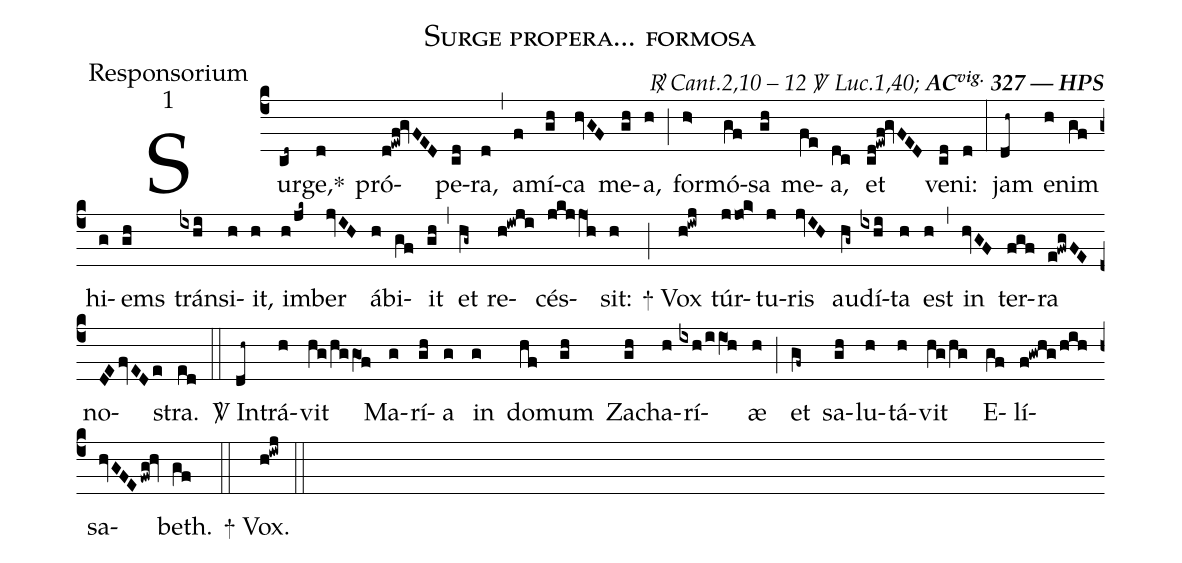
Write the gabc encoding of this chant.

name:Surge propera... formosa;
office-part:Responsorium;
mode:1;
commentary:{\itshape\mdseries \Rbar\  Cant.2,10 -- 12 \Vbar\  Luc.1,40;\/}   {\bfseries AC\textsuperscript{vig.} 327 --- HPS};
%%
(c4) Sur(cd~)ge,<sp>*</sp>(d) pró(d!ewf!gvFED)pe(cd)ra,(d) (,)
a(f)mí(gh)ca(hvGF) me(gh)a,(h) (;)
for(h>)mó(gf)sa(gh) me(fe)a,(dc) et(cd@ewf!gvFED) ve(cd)ni:(d) (:)
jam(dh~) e(h)nim(gf) hi(g)ems(gh) trán(ixhi)si(h)it,(h) im(h/jk~)ber(jvIH) áb(h)i(gf)it(gh) (,)
et(hg~) re(h!iwji)cés(jkjjO1h)sit:(h) (;)
<sp>+</sp> Vox(h!iwj) túr(jjo0!k>)tu(j)ris(jvIH) au(hg~)dí(ixhi)ta(h) est(h) (,)
in(hvGF) ter(fgf)ra(e!fwgFE) no(DEfvEDe)stra.(ed) (::)
<sp>V/</sp> In(dh~)trá(h)vit(hg/hggO1f) Ma(g)rí(gh)a(g) in(g) do(hf)mum(gh) Za(gh)cha(h)rí(ixh/iiO1h)æ(h) (;)
et(gf~) sa(gh)lu(h)tá(h)vit(hg/hg) E(gf)lí(f!gwhg/hih)sa(hvGFEfwg!hv)beth.(gf) (::)
<sp>+</sp> Vox.(h!iwj) (::)
